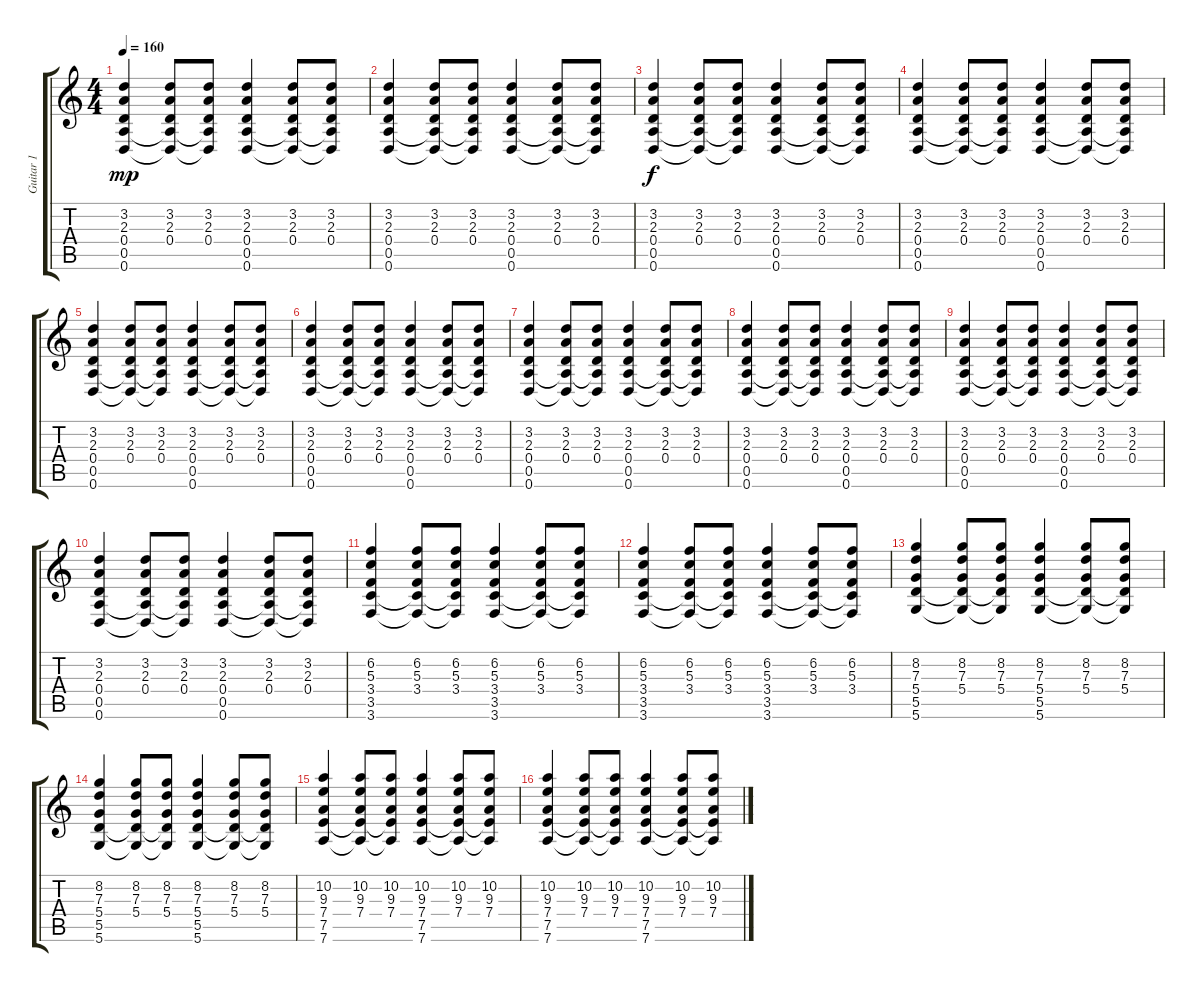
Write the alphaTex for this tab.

\track ("Guitar 1" "Guitar 1") {instrument acousticguitarnylon}
\staff {score tabs}
\tuning (E4 B3 G3 D3 A2 D2) {hide}
\ts (4 4)
\tempo 160
\clef g2
\ks c
(3.2 2.3 0.4 0.5 0.6).4{dy mp} (3.2 2.3 0.4 0.5{t} 0.6{t}).8 (3.2 2.3 0.4 0.5{t} 0.6{t}).8 (3.2 2.3 0.4 0.5 0.6).4 (3.2 2.3 0.4 0.5{t} 0.6{t}).8 (3.2 2.3 0.4 0.5{t} 0.6{t}).8 |
(3.2 2.3 0.4 0.5 0.6).4 (3.2 2.3 0.4 0.5{t} 0.6{t}).8 (3.2 2.3 0.4 0.5{t} 0.6{t}).8 (3.2 2.3 0.4 0.5 0.6).4 (3.2 2.3 0.4 0.5{t} 0.6{t}).8 (3.2 2.3 0.4 0.5{t} 0.6{t}).8 |
(3.2 2.3 0.4 0.5 0.6).4{dy f} (3.2 2.3 0.4 0.5{t} 0.6{t}).8 (3.2 2.3 0.4 0.5{t} 0.6{t}).8 (3.2 2.3 0.4 0.5 0.6).4 (3.2 2.3 0.4 0.5{t} 0.6{t}).8 (3.2 2.3 0.4 0.5{t} 0.6{t}).8 |
(3.2 2.3 0.4 0.5 0.6).4 (3.2 2.3 0.4 0.5{t} 0.6{t}).8 (3.2 2.3 0.4 0.5{t} 0.6{t}).8 (3.2 2.3 0.4 0.5 0.6).4 (3.2 2.3 0.4 0.5{t} 0.6{t}).8 (3.2 2.3 0.4 0.5{t} 0.6{t}).8 |
(3.2 2.3 0.4 0.5 0.6).4 (3.2 2.3 0.4 0.5{t} 0.6{t}).8 (3.2 2.3 0.4 0.5{t} 0.6{t}).8 (3.2 2.3 0.4 0.5 0.6).4 (3.2 2.3 0.4 0.5{t} 0.6{t}).8 (3.2 2.3 0.4 0.5{t} 0.6{t}).8 |
(3.2 2.3 0.4 0.5 0.6).4 (3.2 2.3 0.4 0.5{t} 0.6{t}).8 (3.2 2.3 0.4 0.5{t} 0.6{t}).8 (3.2 2.3 0.4 0.5 0.6).4 (3.2 2.3 0.4 0.5{t} 0.6{t}).8 (3.2 2.3 0.4 0.5{t} 0.6{t}).8 |
(3.2 2.3 0.4 0.5 0.6).4 (3.2 2.3 0.4 0.5{t} 0.6{t}).8 (3.2 2.3 0.4 0.5{t} 0.6{t}).8 (3.2 2.3 0.4 0.5 0.6).4 (3.2 2.3 0.4 0.5{t} 0.6{t}).8 (3.2 2.3 0.4 0.5{t} 0.6{t}).8 |
(3.2 2.3 0.4 0.5 0.6).4 (3.2 2.3 0.4 0.5{t} 0.6{t}).8 (3.2 2.3 0.4 0.5{t} 0.6{t}).8 (3.2 2.3 0.4 0.5 0.6).4 (3.2 2.3 0.4 0.5{t} 0.6{t}).8 (3.2 2.3 0.4 0.5{t} 0.6{t}).8 |
(3.2 2.3 0.4 0.5 0.6).4 (3.2 2.3 0.4 0.5{t} 0.6{t}).8 (3.2 2.3 0.4 0.5{t} 0.6{t}).8 (3.2 2.3 0.4 0.5 0.6).4 (3.2 2.3 0.4 0.5{t} 0.6{t}).8 (3.2 2.3 0.4 0.5{t} 0.6{t}).8 |
(3.2 2.3 0.4 0.5 0.6).4 (3.2 2.3 0.4 0.5{t} 0.6{t}).8 (3.2 2.3 0.4 0.5{t} 0.6{t}).8 (3.2 2.3 0.4 0.5 0.6).4 (3.2 2.3 0.4 0.5{t} 0.6{t}).8 (3.2 2.3 0.4 0.5{t} 0.6{t}).8 |
(6.2 5.3 3.4 3.5 3.6).4 (6.2 5.3 3.4 3.5{t} 3.6{t}).8 (6.2 5.3 3.4 3.5{t} 3.6{t}).8 (6.2 5.3 3.4 3.5 3.6).4 (6.2 5.3 3.4 3.5{t} 3.6{t}).8 (6.2 5.3 3.4 3.5{t} 3.6{t}).8 |
(6.2 5.3 3.4 3.5 3.6).4 (6.2 5.3 3.4 3.5{t} 3.6{t}).8 (6.2 5.3 3.4 3.5{t} 3.6{t}).8 (6.2 5.3 3.4 3.5 3.6).4 (6.2 5.3 3.4 3.5{t} 3.6{t}).8 (6.2 5.3 3.4 3.5{t} 3.6{t}).8 |
(8.2 7.3 5.4 5.5 5.6).4 (8.2 7.3 5.4 5.5{t} 5.6{t}).8 (8.2 7.3 5.4 5.5{t} 5.6{t}).8 (8.2 7.3 5.4 5.5 5.6).4 (8.2 7.3 5.4 5.5{t} 5.6{t}).8 (8.2 7.3 5.4 5.5{t} 5.6{t}).8 |
(8.2 7.3 5.4 5.5 5.6).4 (8.2 7.3 5.4 5.5{t} 5.6{t}).8 (8.2 7.3 5.4 5.5{t} 5.6{t}).8 (8.2 7.3 5.4 5.5 5.6).4 (8.2 7.3 5.4 5.5{t} 5.6{t}).8 (8.2 7.3 5.4 5.5{t} 5.6{t}).8 |
(10.2 9.3 7.4 7.5 7.6).4 (10.2 9.3 7.4 7.5{t} 7.6{t}).8 (10.2 9.3 7.4 7.5{t} 7.6{t}).8 (10.2 9.3 7.4 7.5 7.6).4 (10.2 9.3 7.4 7.5{t} 7.6{t}).8 (10.2 9.3 7.4 7.5{t} 7.6{t}).8 |
(10.2 9.3 7.4 7.5 7.6).4 (10.2 9.3 7.4 7.5{t} 7.6{t}).8 (10.2 9.3 7.4 7.5{t} 7.6{t}).8 (10.2 9.3 7.4 7.5 7.6).4 (10.2 9.3 7.4 7.5{t} 7.6{t}).8 (10.2 9.3 7.4 7.5{t} 7.6{t}).8
